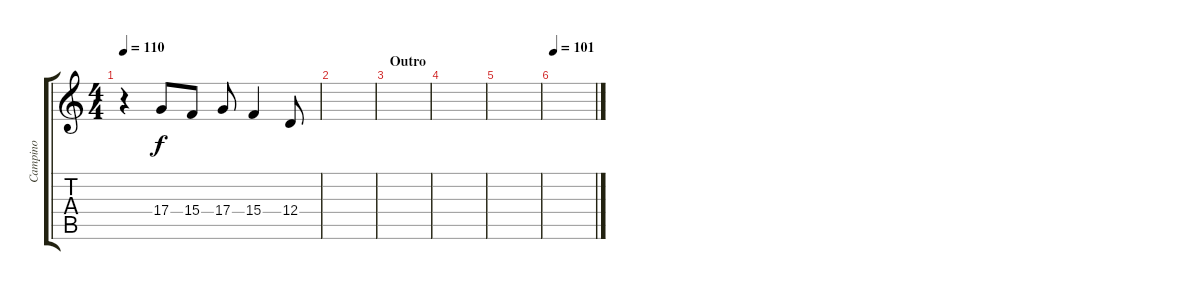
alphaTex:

\track ("Campino" "Campino") {instrument pad1newage}
\staff {score tabs}
\tuning (E4 B3 G3 D3 A2 E2) {hide}
\ts (4 4)
\tempo 110
\clef g2
\ks c
r.4{dy f} 17.4.8 15.4.8 17.4.8 15.4.4 12.4.8 |
|
\section ("" "Outro")
|
|
|
\tempo 101
